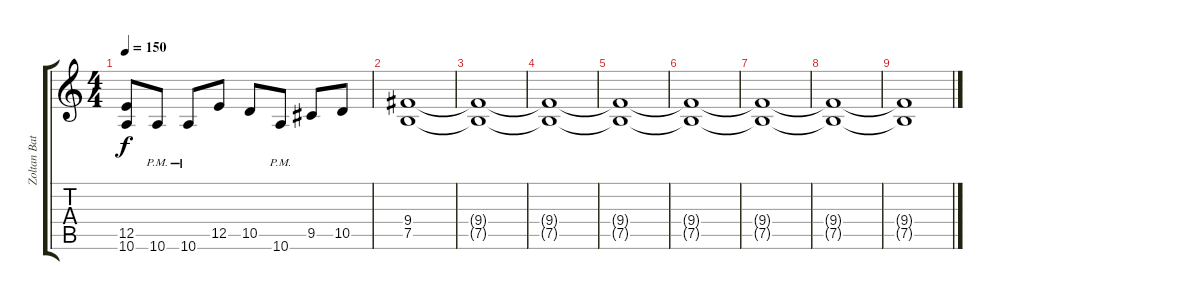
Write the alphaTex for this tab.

\track ("Zoltan Bathory" "Zoltan Bat") {instrument overdrivenguitar}
\staff {score tabs}
\tuning (B3 Gb3 D3 A2 E2 B1) {hide}
\ts (4 4)
\tempo 150
\clef g2
\ks c
(12.5 10.6).8{dy f} 10.6{pm}.8 10.6{pm}.8 12.5.8 10.5.8 10.6{pm}.8 9.5.8 10.5.8 |
(9.4 7.5).1 |
(9.4{t} 7.5{t}).1 |
(9.4{t} 7.5{t}).1{volume 4} |
(9.4{t} 7.5{t}).1 |
(9.4{t} 7.5{t}).1 |
(9.4{t} 7.5{t}).1 |
(9.4{t} 7.5{t}).1{volume 0} |
(9.4{t} 7.5{t}).1
